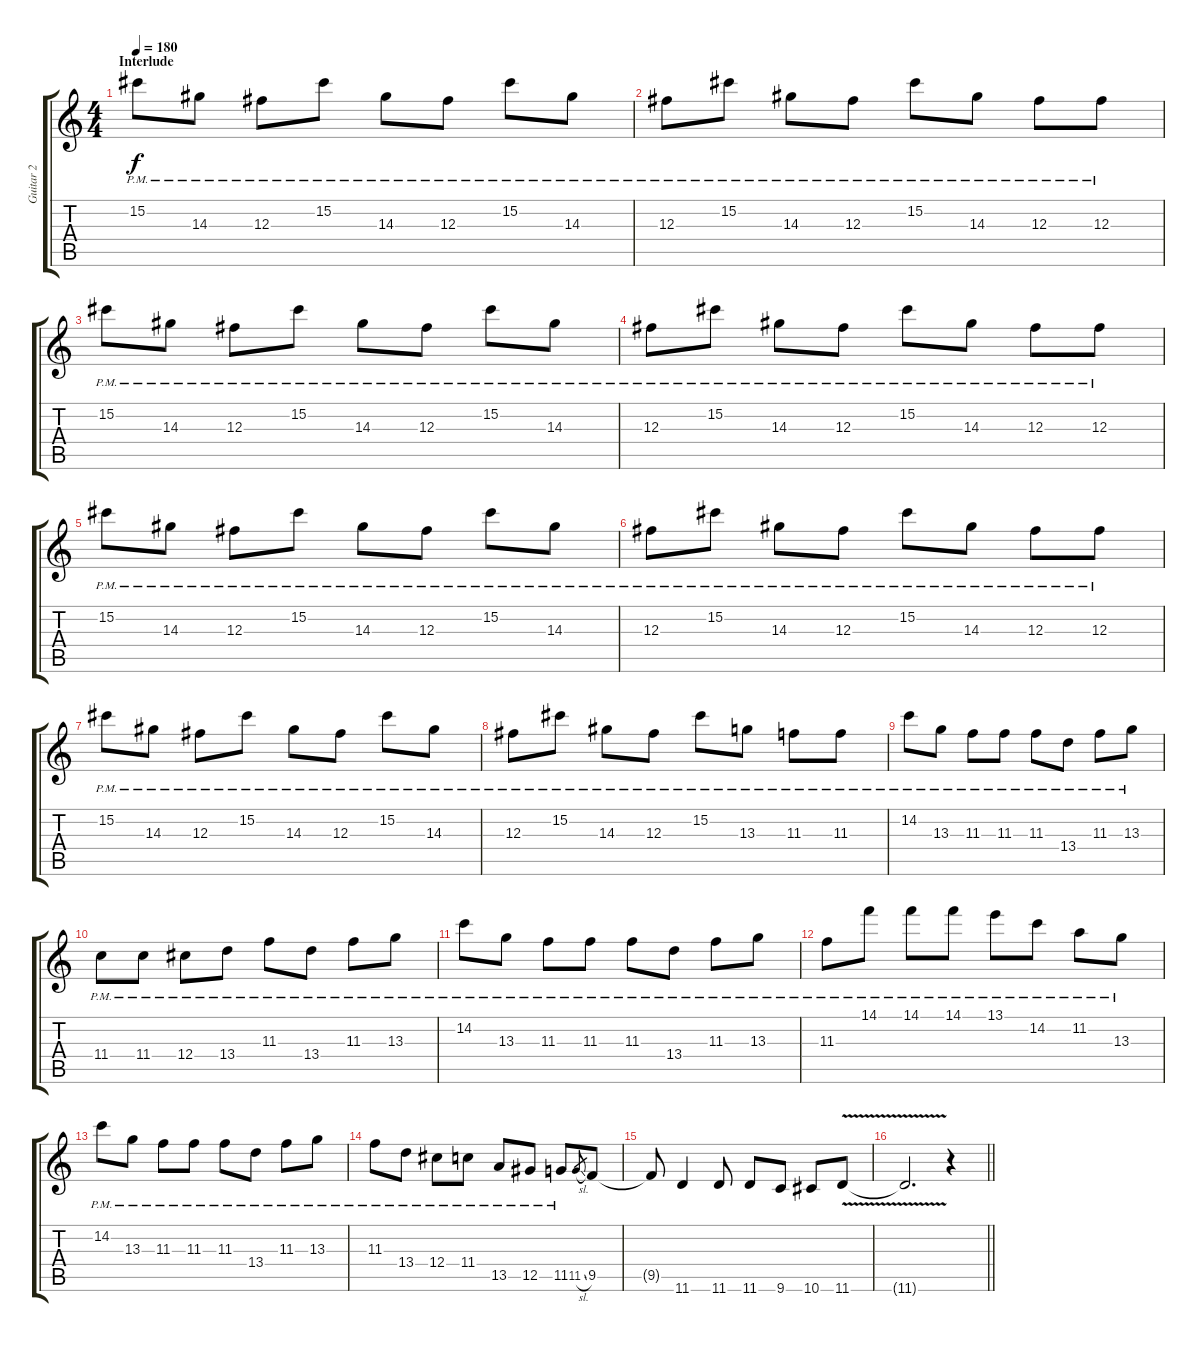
\track ("Guitar 2" "Guitar 2") {instrument overdrivenguitar}
\staff {score tabs}
\tuning (Eb4 Bb3 Gb3 Db3 Ab2 Eb2) {hide}
\ts (4 4)
\section ("" "Interlude")
\tempo 180
\clef g2
\ks c
15.2{pm}.8{dy f} 14.3{pm}.8 12.3{pm}.8 15.2{pm}.8 14.3{pm}.8 12.3{pm}.8 15.2{pm}.8 14.3{pm}.8 |
12.3{pm}.8 15.2{pm}.8 14.3{pm}.8 12.3{pm}.8 15.2{pm}.8 14.3{pm}.8 12.3{pm}.8 12.3{pm}.8 |
15.2{pm}.8 14.3{pm}.8 12.3{pm}.8 15.2{pm}.8 14.3{pm}.8 12.3{pm}.8 15.2{pm}.8 14.3{pm}.8 |
12.3{pm}.8 15.2{pm}.8 14.3{pm}.8 12.3{pm}.8 15.2{pm}.8 14.3{pm}.8 12.3{pm}.8 12.3{pm}.8 |
15.2{pm}.8 14.3{pm}.8 12.3{pm}.8 15.2{pm}.8 14.3{pm}.8 12.3{pm}.8 15.2{pm}.8 14.3{pm}.8 |
12.3{pm}.8 15.2{pm}.8 14.3{pm}.8 12.3{pm}.8 15.2{pm}.8 14.3{pm}.8 12.3{pm}.8 12.3{pm}.8 |
15.2{pm}.8 14.3{pm}.8 12.3{pm}.8 15.2{pm}.8 14.3{pm}.8 12.3{pm}.8 15.2{pm}.8 14.3{pm}.8 |
12.3{pm}.8 15.2{pm}.8 14.3{pm}.8 12.3{pm}.8 15.2{pm}.8 13.3{pm}.8 11.3{pm}.8 11.3{pm}.8 |
14.2{pm}.8 13.3{pm}.8 11.3{pm}.8 11.3{pm}.8 11.3{pm}.8 13.4{pm}.8 11.3{pm}.8 13.3{pm}.8 |
11.4{pm}.8 11.4{pm}.8 12.4{pm}.8 13.4{pm}.8 11.3{pm}.8 13.4{pm}.8 11.3{pm}.8 13.3{pm}.8 |
14.2{pm}.8 13.3{pm}.8 11.3{pm}.8 11.3{pm}.8 11.3{pm}.8 13.4{pm}.8 11.3{pm}.8 13.3{pm}.8 |
11.3{pm}.8 14.1{pm}.8 14.1{pm}.8 14.1{pm}.8 13.1{pm}.8 14.2{pm}.8 11.2{pm}.8 13.3{pm}.8 |
14.2{pm}.8 13.3{pm}.8 11.3{pm}.8 11.3{pm}.8 11.3{pm}.8 13.4{pm}.8 11.3{pm}.8 13.3{pm}.8 |
11.3{pm}.8 13.4{pm}.8 12.4{pm}.8 11.4{pm}.8 13.5{pm}.8 12.5{pm}.8 11.5{pm}.8 11.5{sl}.8{gr} 9.5.8 |
9.5{t}.8 11.6.4 11.6.8 11.6.8 9.6.8 10.6.8 11.6{v}.8 |
\barLineRight lightlight
11.6{v t}.2{d} r.4
